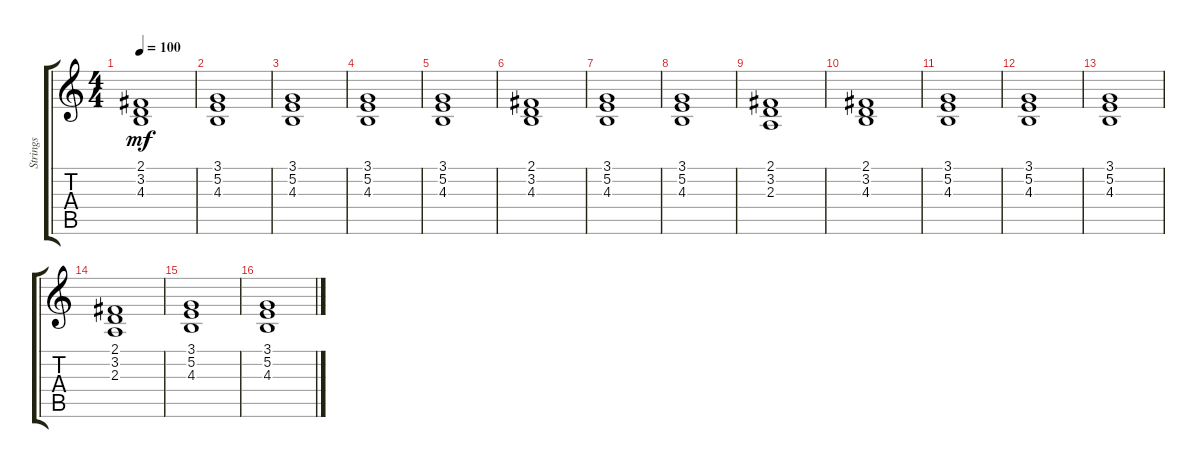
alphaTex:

\track ("Strings" "Strings") {instrument stringensemble2}
\staff {score tabs}
\tuning (E4 B3 G3 D3 A2 E2) {hide}
\ts (4 4)
\tempo 100
\clef g2
\ks c
(2.1 3.2 4.3).1{dy mf} |
(3.1 5.2 4.3).1 |
(3.1 5.2 4.3).1 |
(3.1 5.2 4.3).1 |
(3.1 5.2 4.3).1 |
(2.1 3.2 4.3).1 |
(3.1 5.2 4.3).1 |
(3.1 5.2 4.3).1 |
(2.1 3.2 2.3).1 |
(2.1 3.2 4.3).1 |
(3.1 5.2 4.3).1 |
(3.1 5.2 4.3).1 |
(3.1 5.2 4.3).1 |
(2.1 3.2 2.3).1 |
(3.1 5.2 4.3).1 |
(3.1 5.2 4.3).1
